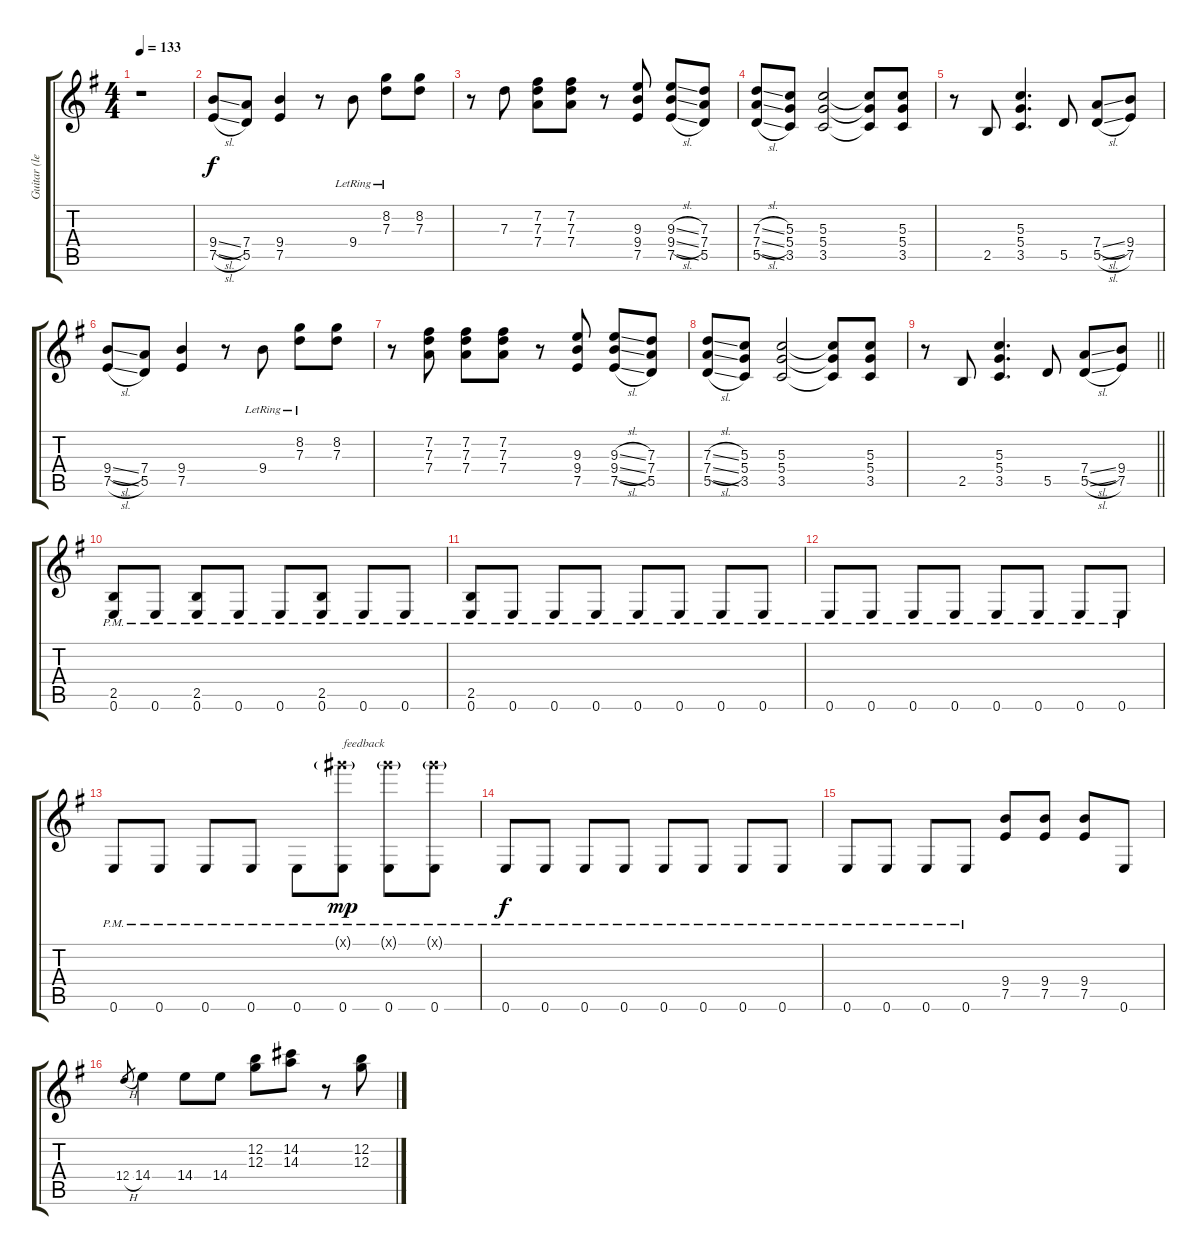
\track ("Guitar (left - K.K. Downing)" "Guitar (le") {instrument distortionguitar}
\staff {score tabs}
\tuning (E4 B3 G3 D3 A2 E2) {hide}
\ts (4 4)
\tempo 133
\clef g2
\ks g
r.1{dy f instrument distortionguitar} |
(9.4{sl} 7.5{sl}).8 (7.4 5.5).8 (9.4 7.5).4 r.8 9.4{lr}.8 (8.2{lr} 7.3{lr}).8 (8.2 7.3).8 |
r.8 7.3.8 (7.2 7.3 7.4).8 (7.2 7.3 7.4).8 r.8 (9.3 9.4 7.5).8 (9.3{sl} 9.4{sl} 7.5{sl}).8 (7.3 7.4 5.5).8 |
(7.3{sl} 7.4{sl} 5.5{sl}).8 (5.3 5.4 3.5).8 (5.3 5.4 3.5).2 (5.3{t} 5.4{t} 3.5{t}).8 (5.3 5.4 3.5).8 |
r.8 2.5.8 (5.3 5.4 3.5).4{d} 5.5.8 (7.4{sl} 5.5{sl}).8 (9.4 7.5).8 |
(9.4{sl} 7.5{sl}).8 (7.4 5.5).8 (9.4 7.5).4 r.8 9.4{lr}.8 (8.2{lr} 7.3{lr}).8 (8.2 7.3).8 |
r.8 (7.2 7.3 7.4).8 (7.2 7.3 7.4).8 (7.2 7.3 7.4).8 r.8 (9.3 9.4 7.5).8 (9.3{sl} 9.4{sl} 7.5{sl}).8 (7.3 7.4 5.5).8 |
(7.3{sl} 7.4{sl} 5.5{sl}).8 (5.3 5.4 3.5).8 (5.3 5.4 3.5).2 (5.3{t} 5.4{t} 3.5{t}).8 (5.3 5.4 3.5).8 |
\barLineRight lightlight
r.8 2.5.8 (5.3 5.4 3.5).4{d} 5.5.8 (7.4{sl} 5.5{sl}).8 (9.4 7.5).8 |
(2.5{pm} 0.6{pm}).8 0.6{pm}.8 (2.5{pm} 0.6{pm}).8 0.6{pm}.8 0.6{pm}.8 (2.5{pm} 0.6{pm}).8 0.6{pm}.8 0.6{pm}.8 |
(2.5{pm} 0.6{pm}).8 0.6{pm}.8 0.6{pm}.8 0.6{pm}.8 0.6{pm}.8 0.6{pm}.8 0.6{pm}.8 0.6{pm}.8 |
0.6{pm}.8 0.6{pm}.8 0.6{pm}.8 0.6{pm}.8 0.6{pm}.8 0.6{pm}.8 0.6{pm}.8 0.6{pm}.8 |
0.6{pm}.8 0.6{pm}.8 0.6{pm}.8 0.6{pm}.8 0.6{pm}.8 (16.1{g pm x} 0.6{pm}).8{txt "feedback" dy mp} (16.1{g pm x} 0.6{pm}).8 (16.1{g pm x} 0.6{pm}).8 |
0.6{pm}.8{dy f} 0.6{pm}.8 0.6{pm}.8 0.6{pm}.8 0.6{pm}.8 0.6{pm}.8 0.6{pm}.8 0.6{pm}.8 |
0.6{pm}.8 0.6{pm}.8 0.6{pm}.8 0.6{pm}.8 (9.4 7.5).8 (9.4 7.5).8 (9.4 7.5).8 0.6.8 |
12.4{h}.8{gr} 14.4.4 14.4.8 14.4.8 (12.2 12.3).8 (14.2 14.3).8 r.8 (12.2 12.3).8
